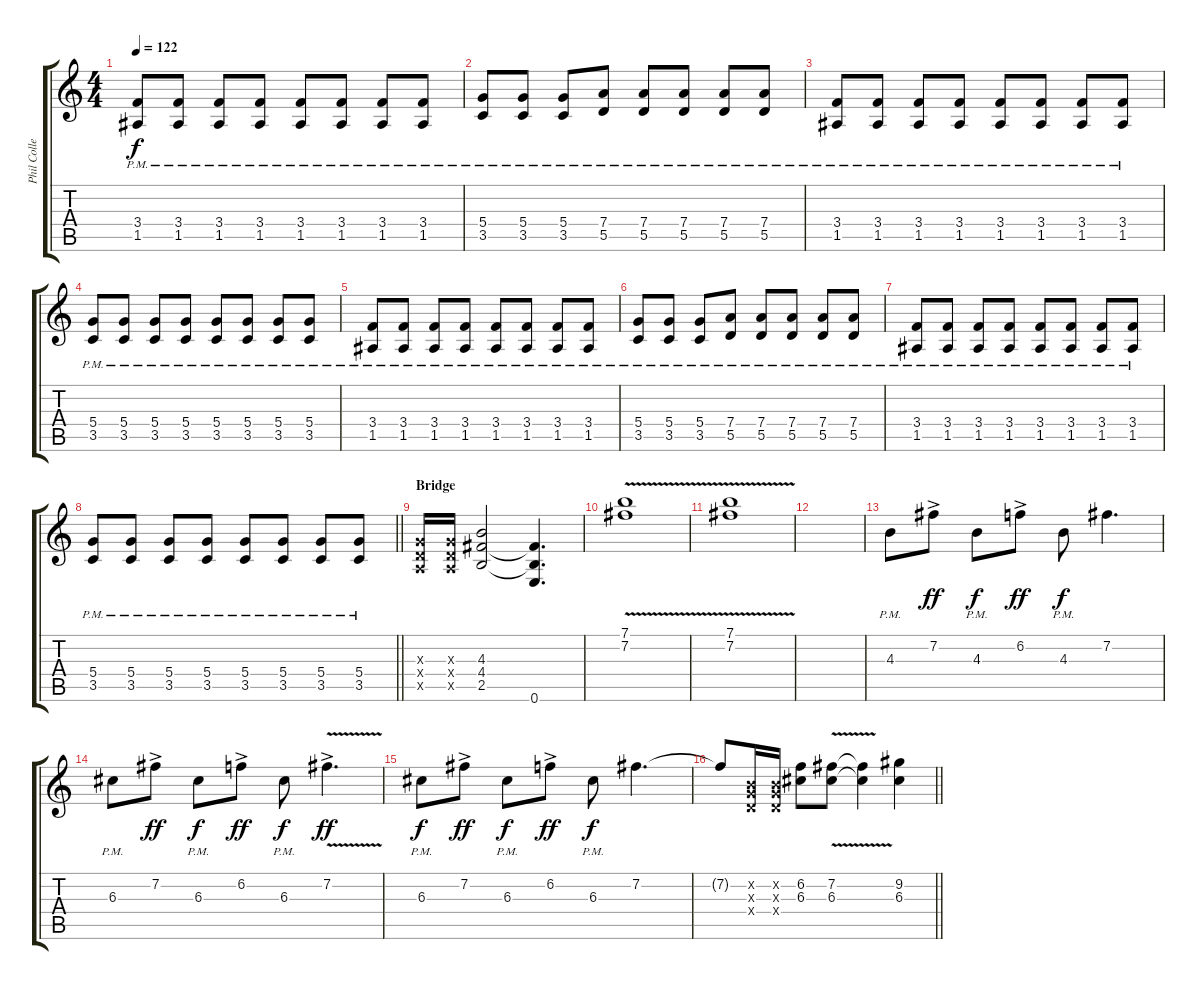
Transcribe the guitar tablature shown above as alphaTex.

\track ("Phil Collen" "Phil Colle") {instrument overdrivenguitar}
\staff {score tabs}
\tuning (E4 B3 G3 D3 A2 E2) {hide}
\ts (4 4)
\tempo 122
\clef g2
\ks c
(3.4{pm} 1.5{pm}).8{dy f} (3.4{pm} 1.5{pm}).8 (3.4{pm} 1.5{pm}).8 (3.4{pm} 1.5{pm}).8 (3.4{pm} 1.5{pm}).8 (3.4{pm} 1.5{pm}).8 (3.4{pm} 1.5{pm}).8 (3.4{pm} 1.5{pm}).8 |
(5.4{pm} 3.5{pm}).8 (5.4{pm} 3.5{pm}).8 (5.4{pm} 3.5{pm}).8 (7.4{pm} 5.5{pm}).8 (7.4{pm} 5.5{pm}).8 (7.4{pm} 5.5{pm}).8 (7.4{pm} 5.5{pm}).8 (7.4{pm} 5.5{pm}).8 |
(3.4{pm} 1.5{pm}).8 (3.4{pm} 1.5{pm}).8 (3.4{pm} 1.5{pm}).8 (3.4{pm} 1.5{pm}).8 (3.4{pm} 1.5{pm}).8 (3.4{pm} 1.5{pm}).8 (3.4{pm} 1.5{pm}).8 (3.4{pm} 1.5{pm}).8 |
(5.4{pm} 3.5{pm}).8 (5.4{pm} 3.5{pm}).8 (5.4{pm} 3.5{pm}).8 (5.4{pm} 3.5{pm}).8 (5.4{pm} 3.5{pm}).8 (5.4{pm} 3.5{pm}).8 (5.4{pm} 3.5{pm}).8 (5.4{pm} 3.5{pm}).8 |
(3.4{pm} 1.5{pm}).8 (3.4{pm} 1.5{pm}).8 (3.4{pm} 1.5{pm}).8 (3.4{pm} 1.5{pm}).8 (3.4{pm} 1.5{pm}).8 (3.4{pm} 1.5{pm}).8 (3.4{pm} 1.5{pm}).8 (3.4{pm} 1.5{pm}).8 |
(5.4{pm} 3.5{pm}).8 (5.4{pm} 3.5{pm}).8 (5.4{pm} 3.5{pm}).8 (7.4{pm} 5.5{pm}).8 (7.4{pm} 5.5{pm}).8 (7.4{pm} 5.5{pm}).8 (7.4{pm} 5.5{pm}).8 (7.4{pm} 5.5{pm}).8 |
(3.4{pm} 1.5{pm}).8 (3.4{pm} 1.5{pm}).8 (3.4{pm} 1.5{pm}).8 (3.4{pm} 1.5{pm}).8 (3.4{pm} 1.5{pm}).8 (3.4{pm} 1.5{pm}).8 (3.4{pm} 1.5{pm}).8 (3.4{pm} 1.5{pm}).8 |
\barLineRight lightlight
(5.4{pm} 3.5{pm}).8 (5.4{pm} 3.5{pm}).8 (5.4{pm} 3.5{pm}).8 (5.4{pm} 3.5{pm}).8 (5.4{pm} 3.5{pm}).8 (5.4{pm} 3.5{pm}).8 (5.4{pm} 3.5{pm}).8 (5.4{pm} 3.5{pm}).8 |
\section ("" "Bridge")
(0.3{x} 0.4{x} 0.5{x}).16 (0.3{x} 0.4{x} 0.5{x}).16 (4.3 4.4 2.5).2 (4.4{t} 2.5{t} 0.6).4{d} |
(7.1 7.2{v}).1 |
(7.1{v} 7.2).1 |
|
4.3{pm}.8 7.2{ac}.8{dy ff} 4.3{pm}.8{dy f} 6.2{ac}.8{dy ff} 4.3{pm}.8{dy f} 7.2.4{d} |
6.3{pm}.8 7.2{ac}.8{dy ff} 6.3{pm}.8{dy f} 6.2{ac}.8{dy ff} 6.3{pm}.8{dy f} 7.2{v ac}.4{d dy ff} |
6.3{pm}.8{dy f} 7.2{ac}.8{dy ff} 6.3{pm}.8{dy f} 6.2{ac}.8{dy ff} 6.3{pm}.8{dy f} 7.2.4{d} |
\barLineRight lightlight
7.2{t}.8 (0.2{x} 0.3{x} 0.4{x}).16 (0.2{x} 0.3{x} 0.4{x}).16 (6.2 6.3).8 (7.2{v} 6.3).8 (7.2{t} 6.3{t}).4 (9.2 6.3).4
